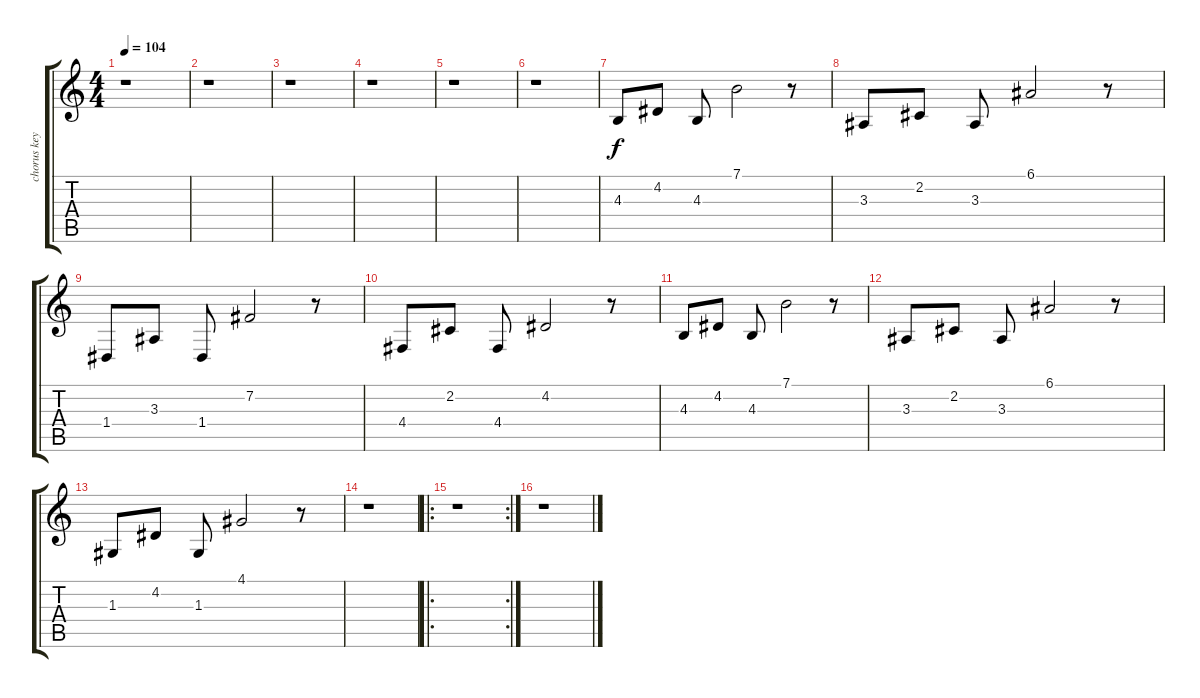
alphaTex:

\track ("chorus keyboard" "chorus key") {instrument pad3polysynth}
\staff {score tabs}
\tuning (E4 B3 G3 D3 A2 E2) {hide}
\ts (4 4)
\tempo 104
\clef g2
\ks c
r.1{dy f} |
r.1 |
r.1 |
r.1 |
r.1 |
r.1 |
4.3.8 4.2.8 4.3.8 7.1.2 r.8 |
3.3.8 2.2.8 3.3.8 6.1.2 r.8 |
1.4.8 3.3.8 1.4.8 7.2.2 r.8 |
4.4.8 2.2.8 4.4.8 4.2.2 r.8 |
4.3.8 4.2.8 4.3.8 7.1.2 r.8 |
3.3.8 2.2.8 3.3.8 6.1.2 r.8 |
1.3.8 4.2.8 1.3.8 4.1.2 r.8 |
r.1 |
\ro
\rc 2
r.1 |
r.1
